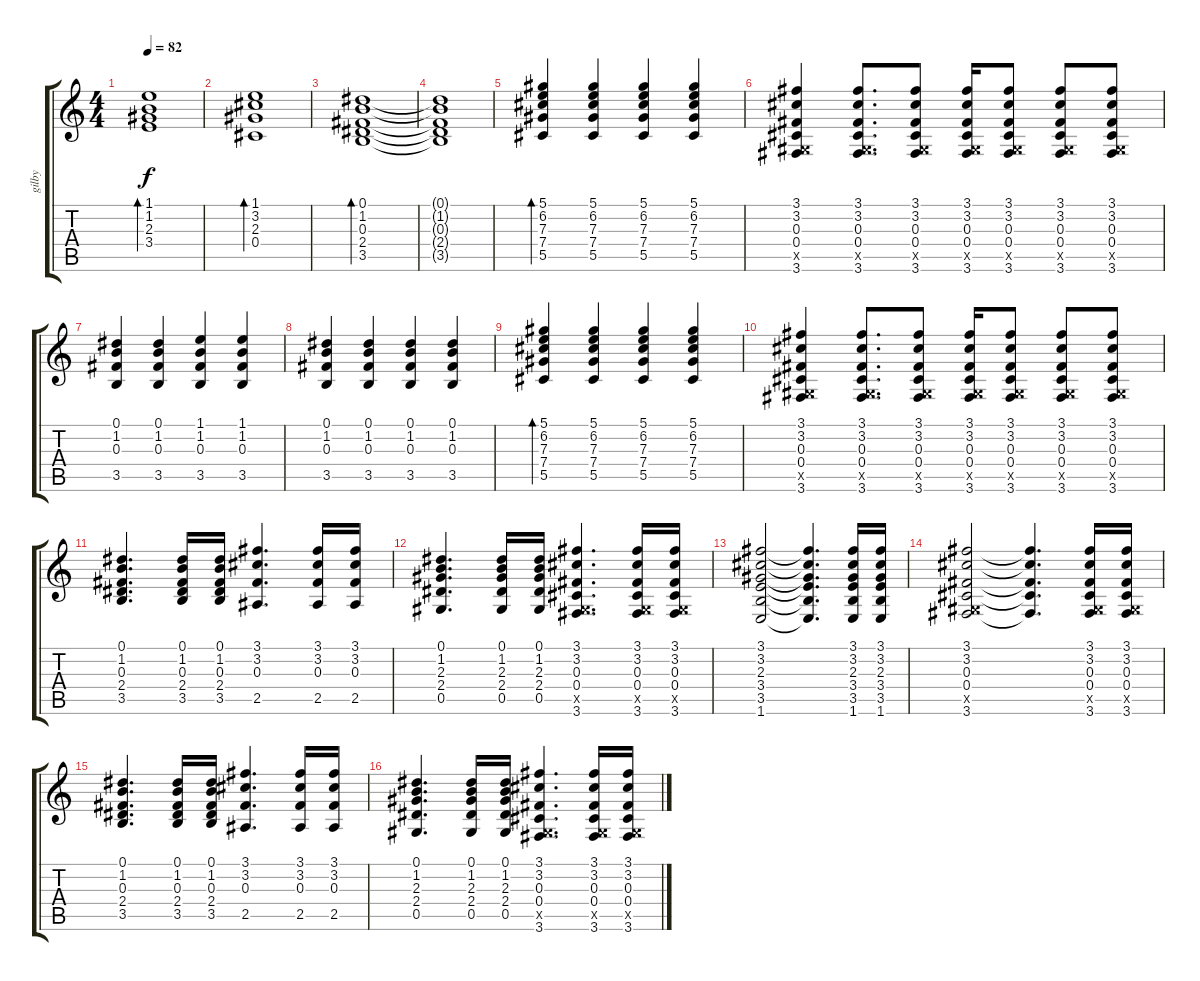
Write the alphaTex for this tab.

\track ("gilby" "gilby") {instrument overdrivenguitar}
\staff {score tabs}
\tuning (Eb4 Bb3 Gb3 Db3 Ab2 Eb2) {hide}
\ts (4 4)
\tempo 82
\clef g2
\ks c
(1.1 1.2 2.3 3.4).1{bd 60 dy f} |
(1.1 3.2 2.3 0.4).1{bd 60} |
(0.1 1.2 0.3 2.4 3.5).1{bd 60} |
(0.1{t} 1.2{t} 0.3{t} 2.4{t} 3.5{t}).1 |
(5.1 6.2 7.3 7.4 5.5).4{bd 60} (5.1 6.2 7.3 7.4 5.5).4 (5.1 6.2 7.3 7.4 5.5).4 (5.1 6.2 7.3 7.4 5.5).4 |
(3.1 3.2 0.3 0.4 0.5{x} 3.6).4 (3.1 3.2 0.3 0.4 0.5{x} 3.6).8{d} (3.1 3.2 0.3 0.4 0.5{x} 3.6).8 (3.1 3.2 0.3 0.4 0.5{x} 3.6).16 (3.1 3.2 0.3 0.4 0.5{x} 3.6).8 (3.1 3.2 0.3 0.4 0.5{x} 3.6).8 (3.1 3.2 0.3 0.4 0.5{x} 3.6).8 |
(0.1 1.2 0.3 3.5).4 (0.1 1.2 0.3 3.5).4 (1.1 1.2 0.3 3.5).4 (1.1 1.2 0.3 3.5).4 |
(0.1 1.2 0.3 3.5).4 (0.1 1.2 0.3 3.5).4 (0.1 1.2 0.3 3.5).4 (0.1 1.2 0.3 3.5).4 |
(5.1 6.2 7.3 7.4 5.5).4{bd 60} (5.1 6.2 7.3 7.4 5.5).4 (5.1 6.2 7.3 7.4 5.5).4 (5.1 6.2 7.3 7.4 5.5).4 |
(3.1 3.2 0.3 0.4 0.5{x} 3.6).4 (3.1 3.2 0.3 0.4 0.5{x} 3.6).8{d} (3.1 3.2 0.3 0.4 0.5{x} 3.6).8 (3.1 3.2 0.3 0.4 0.5{x} 3.6).16 (3.1 3.2 0.3 0.4 0.5{x} 3.6).8 (3.1 3.2 0.3 0.4 0.5{x} 3.6).8 (3.1 3.2 0.3 0.4 0.5{x} 3.6).8 |
(0.1 1.2 0.3 2.4 3.5).4{d instrument overdrivenguitar} (0.1 1.2 0.3 2.4 3.5).16 (0.1 1.2 0.3 2.4 3.5).16 (3.1 3.2 0.3 2.5).4{d} (3.1 3.2 0.3 2.5).16 (3.1 3.2 0.3 2.5).16 |
(0.1 1.2 2.3 2.4 0.5).4{d} (0.1 1.2 2.3 2.4 0.5).16 (0.1 1.2 2.3 2.4 0.5).16 (3.1 3.2 0.3 0.4 0.5{x} 3.6).4{d} (3.1 3.2 0.3 0.4 0.5{x} 3.6).16 (3.1 3.2 0.3 0.4 0.5{x} 3.6).16 |
(3.1 3.2 2.3 3.4 3.5 1.6).2 (3.1{t} 3.2{t} 2.3{t} 3.4{t} 3.5{t} 1.6{t}).4{d} (3.1 3.2 2.3 3.4 3.5 1.6).16 (3.1 3.2 2.3 3.4 3.5 1.6).16 |
(3.1 3.2 0.3 0.4 0.5{x} 3.6).2 (3.1{t} 3.2{t} 0.3{t} 0.4{t} 3.6{t}).4{d} (3.1 3.2 0.3 0.4 0.5{x} 3.6).16 (3.1 3.2 0.3 0.4 0.5{x} 3.6).16 |
(0.1 1.2 0.3 2.4 3.5).4{d instrument overdrivenguitar} (0.1 1.2 0.3 2.4 3.5).16 (0.1 1.2 0.3 2.4 3.5).16 (3.1 3.2 0.3 2.5).4{d} (3.1 3.2 0.3 2.5).16 (3.1 3.2 0.3 2.5).16 |
(0.1 1.2 2.3 2.4 0.5).4{d} (0.1 1.2 2.3 2.4 0.5).16 (0.1 1.2 2.3 2.4 0.5).16 (3.1 3.2 0.3 0.4 0.5{x} 3.6).4{d} (3.1 3.2 0.3 0.4 0.5{x} 3.6).16 (3.1 3.2 0.3 0.4 0.5{x} 3.6).16
